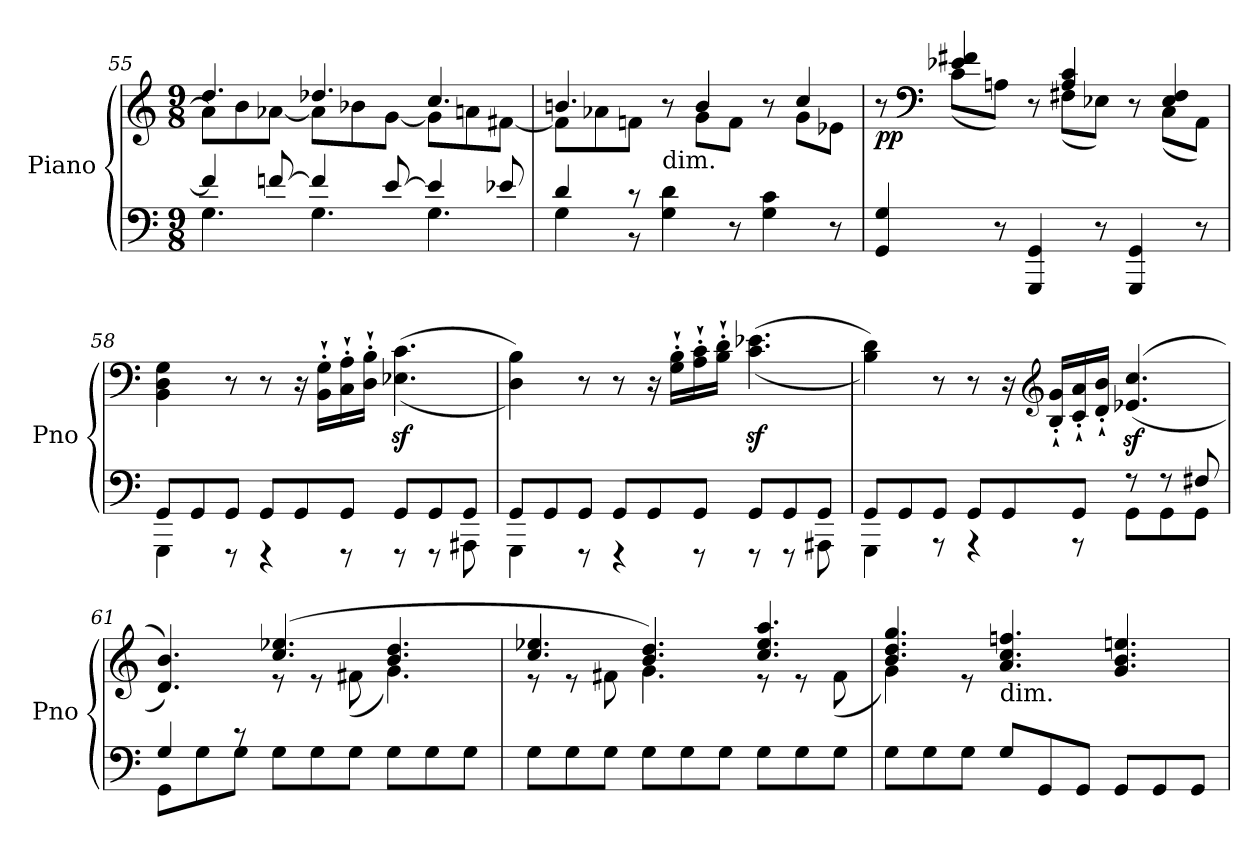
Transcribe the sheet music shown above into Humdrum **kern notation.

**kern	**kern	**dynam
*part1	*part1	*part1
*staff2	*staff1	*staff1/2
*I"Piano	*	*
*I'Pno	*	*
!!LO:LB:g=z
*clefF4	*clefG2	*
*k[]	*k[]	*
*C:	*C:	*
*M9/8	*M9/8	*
=55	=55	=55
*^	*^	*
4f#/]	4.G\	4.dd/	8a\L]	.
.	.	.	8b\	.
[8fn/	.	.	[8a-X\J	.
4f/]	4.G\	4.dd-X/	8a-\L]	.
.	.	.	8b-X\	.
[8e/	.	.	[8g\J	.
4e/]	4.G\	4.cc/	8g\L]	.
.	.	.	8an\	.
8e-X/	.	.	[8f#X\J	.
=56	=56	=56	=56	=56
4d/	4G\	4.bn/	8f#\L]	.
.	.	.	8a-X\	.
8r	8r	.	8fn\J	.
!	!	!LO:TX:b:t=dim.	!	!
4G\ 4d\	2.ryy	8r	8ryy	.
.	.	4b/	8g\L	.
8r	.	.	8f\J	.
4G\ 4c\	.	8r	8ryy	.
.	.	4cc/	8g\L	.
8r	.	.	8e-X\J	.
*v	*v	*	*	*
=57	=57	=57	=57
!	!	!	!LO:DY:b
4GG/ 4G/	8r	8ryy	pp
*	*clefF4	*	*
.	4e-X/ 4f#X/	(8c\L	.
8r	.	8An\J)	.
4GGG/ 4GG/	8r	8ryy	.
.	4A/ 4c/	(8F#X\L	.
8r	.	8E-X\J)	.
4GGG/ 4GG/	8r	8ryy	.
.	4E-/ 4F#/	(8C\L	.
8r	.	8AA\J)	.
*	*v	*v	*
=58	=58	=58
*^	*	*
8GG/L	4GGG\	4BB\ 4D\ 4G\	.
8GG/	.	.	.
8GG/J	8rFFF	8r	.
8GG/L	4rFFF	8r	.
8GG/	.	16r	.
.	.	16BB\`' 16G\`'LL	.
8GG/J	8rFFF	16C\`' 16A\`'	.
.	.	16D\`' 16B\`'JJ	.
8GG/L	8rFFF	((4.E-X\z< 4.c\z<	.
8GG/	8rFFF	.	.
8GG/J	8AAA#X\	.	.
!!LO:LB:g=z
=59	=59	=59	=59
8GG/L	4GGG\	4D\ 4B\))	.
8GG/	.	.	.
8GG/J	8rFFF	8r	.
8GG/L	4rFFF	8r	.
8GG/	.	16r	.
.	.	16G\`' 16B\`'LL	.
8GG/J	8rFFF	16A\`' 16c\`'	.
.	.	16B\`' 16d\`'JJ	.
8GG/L	8rFFF	((4.c\z< 4.e-X\z<	.
8GG/	8rFFF	.	.
8GG/J	8AAA#X\	.	.
=60	=60	=60	=60
8GG/L	4GGG\	4B\ 4d\))	.
8GG/	.	.	.
8GG/J	8rAAA	8r	.
8GG/L	4rAAA	8r	.
8GG/	.	16r	.
*	*	*clefG2	*
.	.	16B/`' 16g/`'LL	.
8GG/J	8rAAA	16c/`' 16a/`'	.
.	.	16d/`' 16b/`'JJ	.
8rF	8GG\L	((4.e-X/z< 4.cc/z<	.
8rF	8GG\	.	.
8F#X/	8GG\J	.	.
=61	=61	=61	=61
*	*	*^	*
8GG\L	4G/	4.d/ 4.b/))	4.ryy	.
8G\	.	.	.	.
8G\J	8rc	.	.	.
8G\L	2.ryy	(4.cc/ 4.ee-X/	8re	.
8G\	.	.	8re	.
8G\J	.	.	(8f#X\	.
8G\L	.	4.b/ 4.dd/	4.g\)	.
8G\	.	.	.	.
8G\J	.	.	.	.
*v	*v	*	*	*
=62	=62	=62	=62
8G\L	4.cc/ 4.ee-X/	8re	.
8G\	.	8re	.
8G\J	.	8f#X\	.
8G\L	4.b/ 4.dd/)	4.g\	.
8G\	.	.	.
8G\J	.	.	.
8G\L	4.cc/ 4.ee-/ 4.aa/	8re	.
8G\	.	8re	.
8G\J	.	(8f#\	.
!!LO:PB:g=z	!!
=63	=63	=63	=63
8G\L	4.b/ 4.dd/ 4.gg/	4g\)	.
8G\	.	.	.
8G\J	.	8re	.
!	!LO:TX:b:t=dim.	!	!
8G/L	4.a/ 4.cc/ 4.ffn/	2.ryy	.
8GG/	.	.	.
8GG/J	.	.	.
8GG/L	4.g/ 4.b/ 4.een/	.	.
8GG/	.	.	.
8GG/J	.	.	.
*	*v	*v	*
=	=	=
*-	*-	*-
